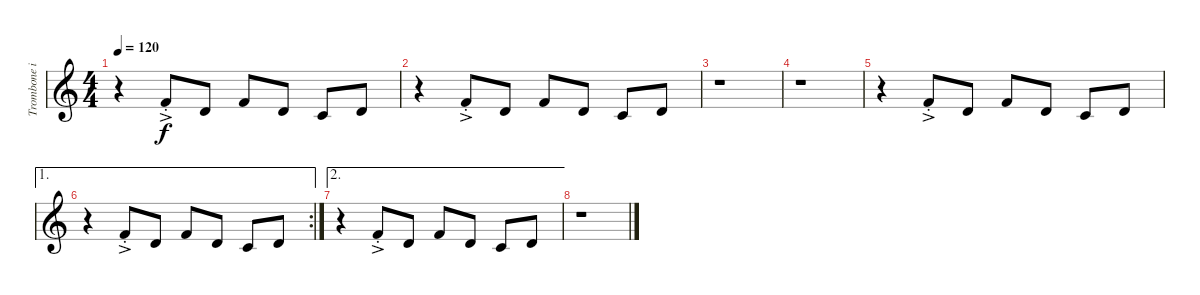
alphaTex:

\track ("Trombone in Bb" "Trombone i") {instrument trombone}
\staff {score}
\tuning (E4 B3 G3 D3 A2 E2 B1) {hide}
\ts (4 4)
\tempo 120
\clef g2
\ks c
r.4{dy f} 1.1{ac st}.8 3.2.8 1.1.8 3.2.8 1.2.8 3.2.8 |
r.4 1.1{ac st}.8 3.2.8 1.1.8 3.2.8 1.2.8 3.2.8 |
r.1 |
r.1 |
r.4 1.1{ac st}.8 3.2.8 1.1.8 3.2.8 1.2.8 3.2.8 |
\ae 1
\rc 2
r.4 1.1{ac st}.8 3.2.8 1.1.8 3.2.8 1.2.8 3.2.8 |
\ae 2
r.4 1.1{ac st}.8 3.2.8 1.1.8 3.2.8 1.2.8 3.2.8 |
r.1
